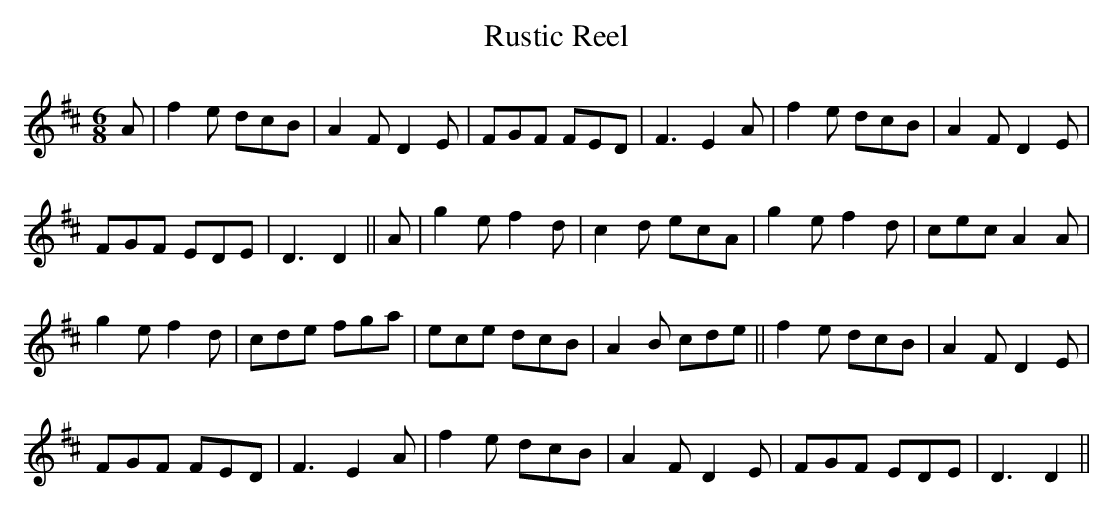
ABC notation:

X:1
T:Rustic Reel
M:6/8
K:D
A|f2 e dcB|A2 F D2 E|FGF FED|F3 E2 A|f2 e dcB|A2 F D2 E|
FGF EDE|D3 D2||A|g2 e f2 d|c2 d ecA|g2 e f2 d|cec A2 A|
g2 e f2 d|cde fga|ece dcB|A2 B cde||f2 e dcB|A2 F D2 E|
FGF FED|F3 E2 A|f2 e dcB|A2 F D2 E|FGF EDE|D3 D2||
